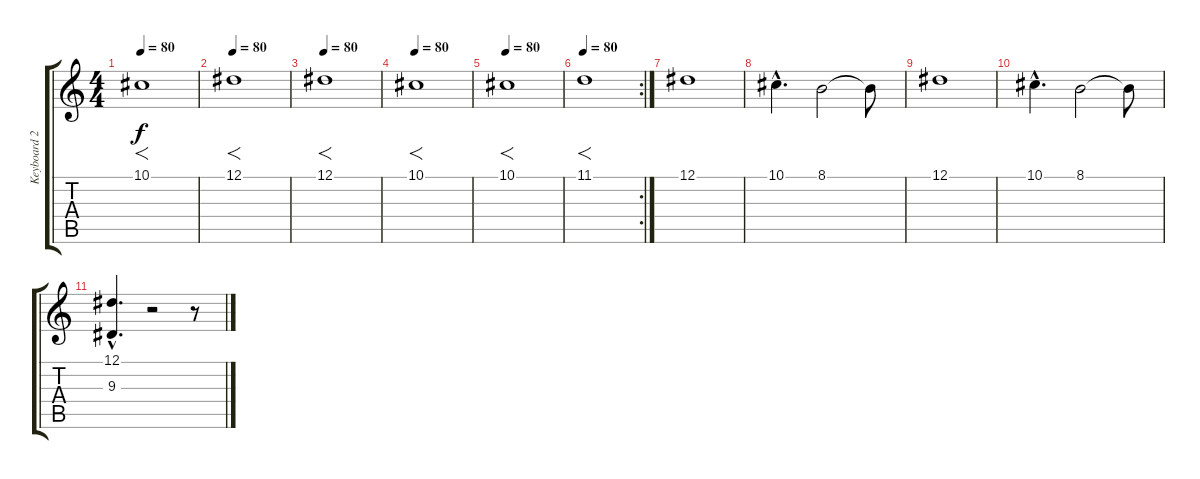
\track ("Keyboard 2" "Keyboard 2") {instrument stringensemble1}
\staff {score tabs}
\tuning (Eb4 Bb3 Gb3 Db3 Ab2 Eb2) {hide}
\ts (4 4)
\tempo 80
\clef g2
\ks c
10.1.1{f dy f} |
\tempo 80
12.1.1{f} |
\tempo 80
12.1.1{f instrument stringensemble1} |
\tempo 80
10.1.1{f} |
\tempo 80
10.1.1{f} |
\rc 2
\tempo 80
11.1.1{f} |
12.1.1 |
10.1{hac}.4{d} 8.1.2 8.1{t}.8 |
12.1.1 |
10.1{hac}.4{d} 8.1.2 8.1{t}.8 |
(12.1{hac} 9.3{hac}).4{d} r.2 r.8
